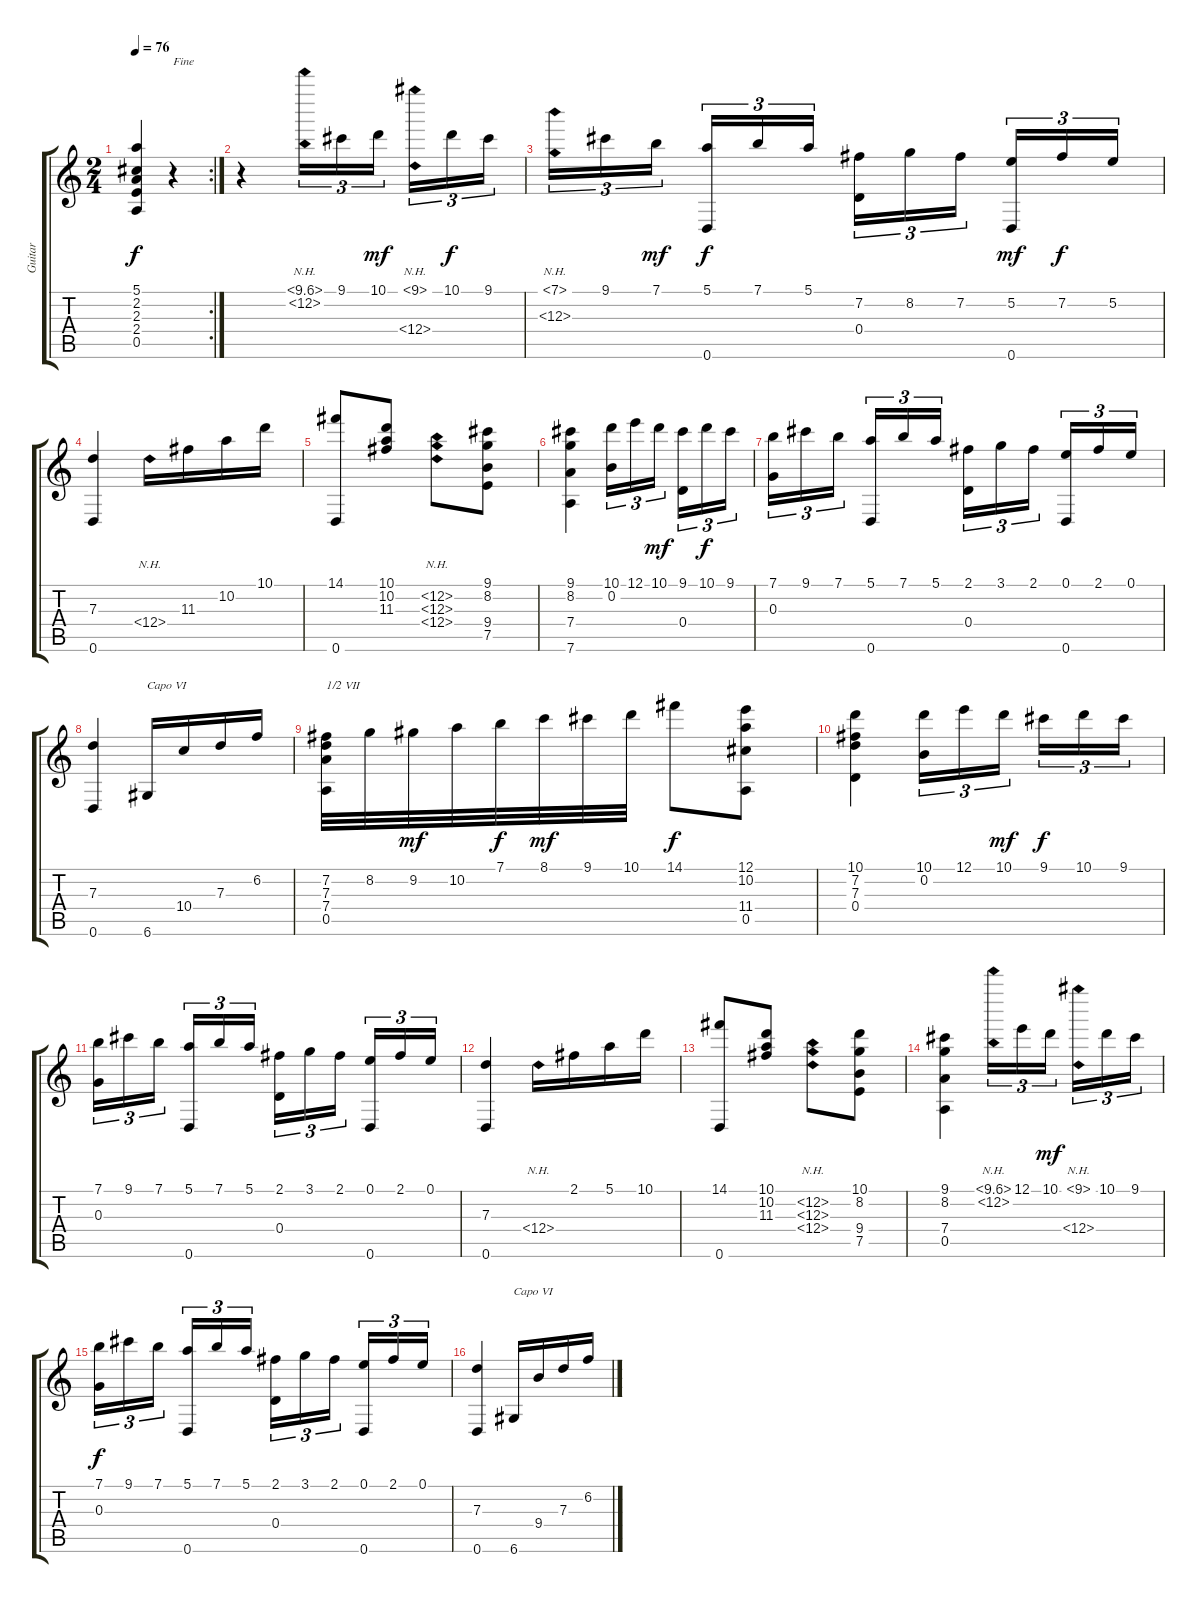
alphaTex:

\track ("Guitar" "Guitar") {instrument acousticguitarnylon}
\staff {score tabs}
\tuning (E4 B3 G3 D3 A2 D2) {hide}
\rc 2
\ts (2 4)
\tempo 76
\clef g2
\ks c
(5.1 2.2 2.3 2.4 0.5).4{dy f} r.4{txt "Fine"} |
r.4 (10.1{nh} 0.2{nh}).16{tu (3 2)} 9.1.16{tu (3 2)} 10.1.16{tu (3 2) dy mf} (9.1{nh} 0.4{nh}).16{tu (3 2)} 10.1.16{tu (3 2) dy f} 9.1.16{tu (3 2)} |
(7.1{nh} 0.3{nh}).16{tu (3 2)} 9.1.16{tu (3 2)} 7.1.16{tu (3 2) dy mf} (5.1 0.6).16{tu (3 2) dy f} 7.1.16{tu (3 2)} 5.1.16{tu (3 2)} (7.2 0.4).16{tu (3 2)} 8.2.16{tu (3 2)} 7.2.16{tu (3 2)} (5.2 0.6).16{tu (3 2) dy mf} 7.2.16{tu (3 2) dy f} 5.2.16{tu (3 2)} |
(7.3 0.6).4 0.4{nh}.16 11.3.16 10.2.16 10.1.16 |
(14.1 0.6).8 (10.1 10.2 11.3).8 (0.2{nh} 0.3{nh} 0.4{nh}).8 (9.1 8.2 9.4 7.5).8 |
(9.1 8.2 7.4 7.6).4 (10.1 0.2).16{tu (3 2)} 12.1.16{tu (3 2)} 10.1.16{tu (3 2) dy mf} (9.1 0.4).16{tu (3 2)} 10.1.16{tu (3 2) dy f} 9.1.16{tu (3 2)} |
(7.1 0.3).16{tu (3 2)} 9.1.16{tu (3 2)} 7.1.16{tu (3 2)} (5.1 0.6).16{tu (3 2)} 7.1.16{tu (3 2)} 5.1.16{tu (3 2)} (2.1 0.4).16{tu (3 2)} 3.1.16{tu (3 2)} 2.1.16{tu (3 2)} (0.1 0.6).16{tu (3 2)} 2.1.16{tu (3 2)} 0.1.16{tu (3 2)} |
(7.3 0.6).4 6.6.16{txt "Capo VI"} 10.4.16 7.3.16 6.2.16 |
(7.2 7.3 7.4 0.5).32{txt "1/2 VII"} 8.2.32 9.2.32{dy mf} 10.2.32 7.1.32{dy f} 8.1.32{dy mf} 9.1.32 10.1.32 14.1.8{dy f} (12.1 10.2 11.4 0.5).8 |
(10.1 7.2 7.3 0.4).4 (10.1 0.2).16{tu (3 2)} 12.1.16{tu (3 2)} 10.1.16{tu (3 2) dy mf} 9.1.16{tu (3 2) dy f} 10.1.16{tu (3 2)} 9.1.16{tu (3 2)} |
(7.1 0.3).16{tu (3 2)} 9.1.16{tu (3 2)} 7.1.16{tu (3 2)} (5.1 0.6).16{tu (3 2)} 7.1.16{tu (3 2)} 5.1.16{tu (3 2)} (2.1 0.4).16{tu (3 2)} 3.1.16{tu (3 2)} 2.1.16{tu (3 2)} (0.1 0.6).16{tu (3 2)} 2.1.16{tu (3 2)} 0.1.16{tu (3 2)} |
(7.3 0.6).4 0.4{nh}.16 2.1.16 5.1.16 10.1.16 |
(14.1 0.6).8 (10.1 10.2 11.3).8 (0.2{nh} 0.3{nh} 0.4{nh}).8 (10.1 8.2 9.4 7.5).8 |
(9.1 8.2 7.4 0.5).4 (10.1{nh} 0.2{nh}).16{tu (3 2)} 12.1.16{tu (3 2)} 10.1.16{tu (3 2) dy mf} (9.1{nh} 0.4{nh}).16{tu (3 2)} 10.1.16{tu (3 2)} 9.1.16{tu (3 2)} |
(7.1 0.3).16{tu (3 2) dy f} 9.1.16{tu (3 2)} 7.1.16{tu (3 2)} (5.1 0.6).16{tu (3 2)} 7.1.16{tu (3 2)} 5.1.16{tu (3 2)} (2.1 0.4).16{tu (3 2)} 3.1.16{tu (3 2)} 2.1.16{tu (3 2)} (0.1 0.6).16{tu (3 2)} 2.1.16{tu (3 2)} 0.1.16{tu (3 2)} |
(7.3 0.6).4 6.6.16{txt "Capo VI"} 9.4.16 7.3.16 6.2.16
